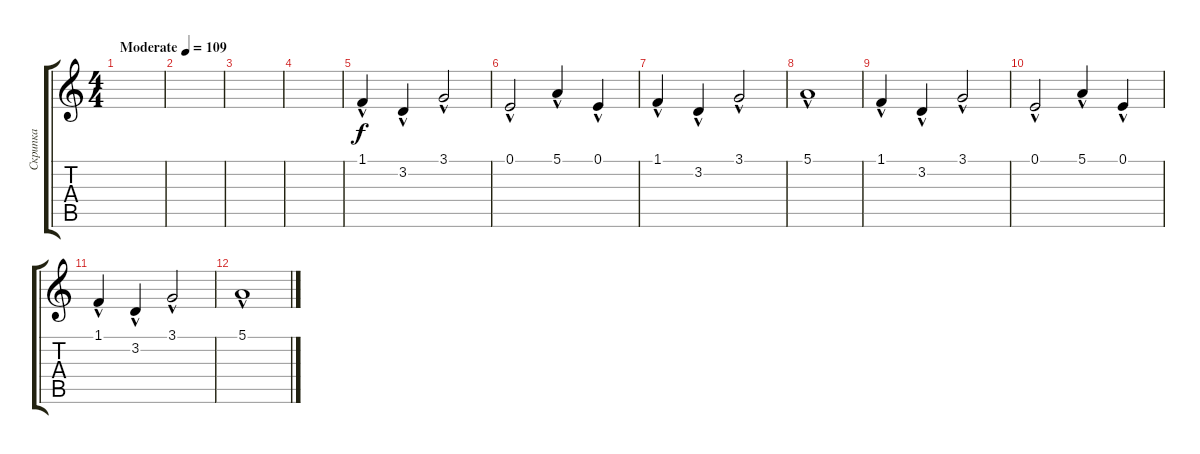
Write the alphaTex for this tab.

\track ("Скрипка" "Скрипка") {instrument viola}
\staff {score tabs}
\tuning (E4 B3 G3 D3 A2 E2) {hide}
\ts (4 4)
\tempo (109 "Moderate")
\clef g2
\ks c
|
|
|
|
1.1{hac}.4 3.2{hac}.4 3.1{hac}.2 |
0.1{hac}.2 5.1{hac}.4 0.1{hac}.4 |
1.1{hac}.4 3.2{hac}.4 3.1{hac}.2 |
5.1{hac}.1 |
1.1{hac}.4 3.2{hac}.4 3.1{hac}.2 |
0.1{hac}.2 5.1{hac}.4 0.1{hac}.4 |
1.1{hac}.4 3.2{hac}.4 3.1{hac}.2 |
5.1{hac}.1
